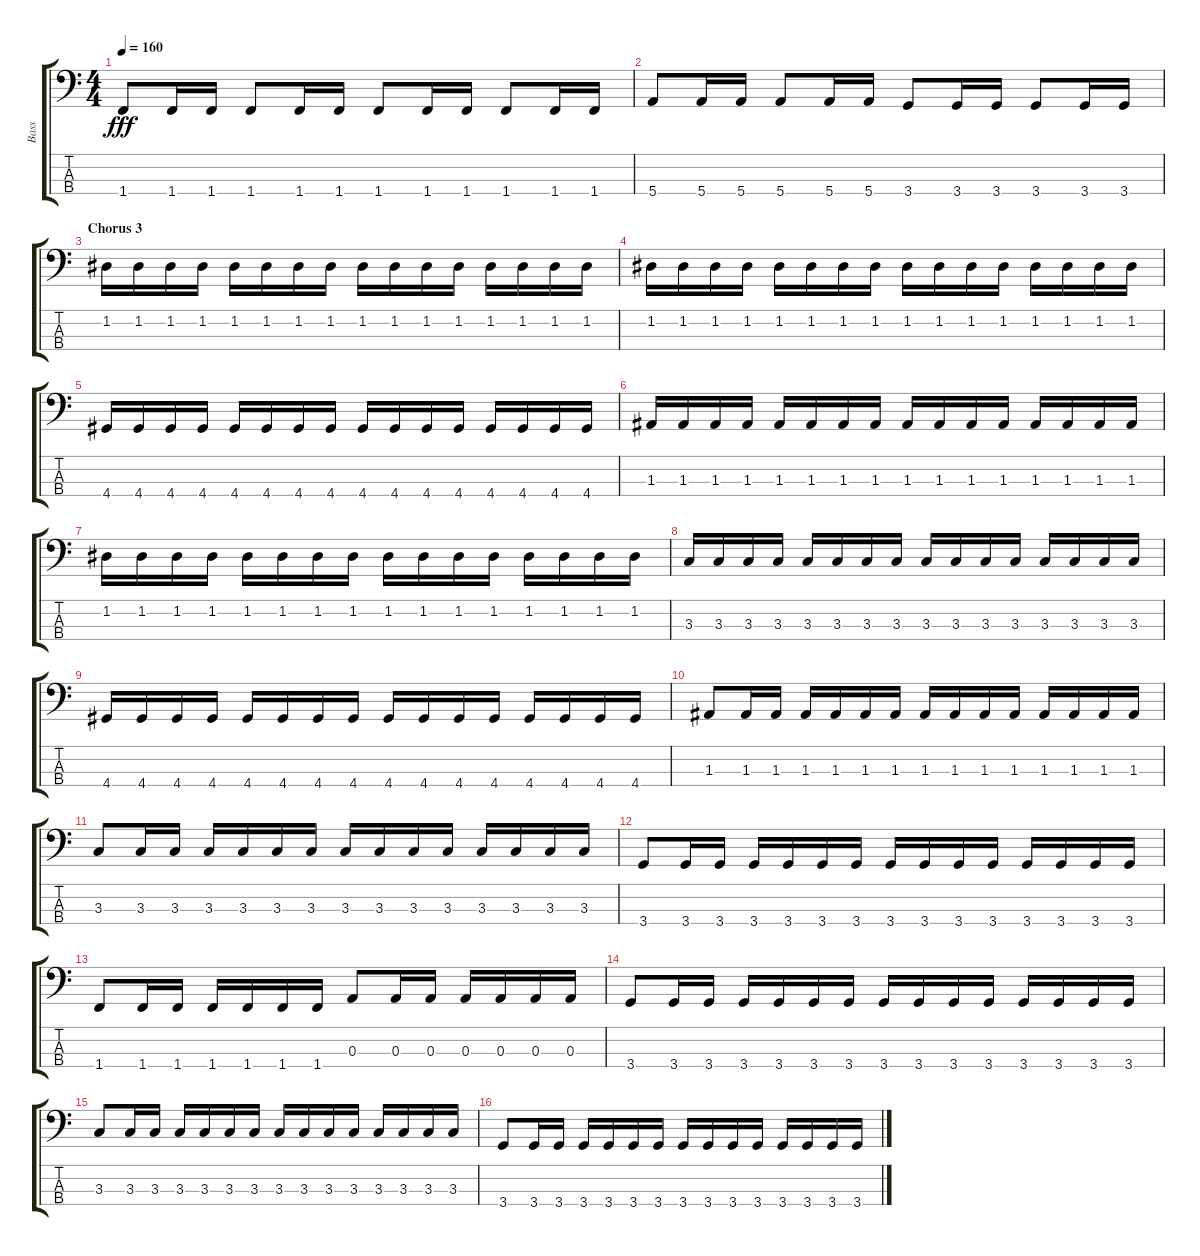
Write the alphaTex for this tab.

\track ("Bass" "Bass") {instrument electricbassfinger}
\staff {score tabs}
\tuning (G2 D2 A1 E1) {hide}
\ts (4 4)
\tempo 160
\clef f4
\ks c
1.4.8{dy fff} 1.4.16 1.4.16 1.4.8 1.4.16 1.4.16 1.4.8 1.4.16 1.4.16 1.4.8 1.4.16 1.4.16 |
5.4.8 5.4.16 5.4.16 5.4.8 5.4.16 5.4.16 3.4.8 3.4.16 3.4.16 3.4.8 3.4.16 3.4.16 |
\section ("" "Chorus 3")
1.2.16 1.2.16 1.2.16 1.2.16 1.2.16 1.2.16 1.2.16 1.2.16 1.2.16 1.2.16 1.2.16 1.2.16 1.2.16 1.2.16 1.2.16 1.2.16 |
1.2.16 1.2.16 1.2.16 1.2.16 1.2.16 1.2.16 1.2.16 1.2.16 1.2.16 1.2.16 1.2.16 1.2.16 1.2.16 1.2.16 1.2.16 1.2.16 |
4.4.16 4.4.16 4.4.16 4.4.16 4.4.16 4.4.16 4.4.16 4.4.16 4.4.16 4.4.16 4.4.16 4.4.16 4.4.16 4.4.16 4.4.16 4.4.16 |
1.3.16 1.3.16 1.3.16 1.3.16 1.3.16 1.3.16 1.3.16 1.3.16 1.3.16 1.3.16 1.3.16 1.3.16 1.3.16 1.3.16 1.3.16 1.3.16 |
1.2.16 1.2.16 1.2.16 1.2.16 1.2.16 1.2.16 1.2.16 1.2.16 1.2.16 1.2.16 1.2.16 1.2.16 1.2.16 1.2.16 1.2.16 1.2.16 |
3.3.16 3.3.16 3.3.16 3.3.16 3.3.16 3.3.16 3.3.16 3.3.16 3.3.16 3.3.16 3.3.16 3.3.16 3.3.16 3.3.16 3.3.16 3.3.16 |
4.4.16 4.4.16 4.4.16 4.4.16 4.4.16 4.4.16 4.4.16 4.4.16 4.4.16 4.4.16 4.4.16 4.4.16 4.4.16 4.4.16 4.4.16 4.4.16 |
1.3.8 1.3.16 1.3.16 1.3.16 1.3.16 1.3.16 1.3.16 1.3.16 1.3.16 1.3.16 1.3.16 1.3.16 1.3.16 1.3.16 1.3.16 |
3.3.8 3.3.16 3.3.16 3.3.16 3.3.16 3.3.16 3.3.16 3.3.16 3.3.16 3.3.16 3.3.16 3.3.16 3.3.16 3.3.16 3.3.16 |
3.4.8 3.4.16 3.4.16 3.4.16 3.4.16 3.4.16 3.4.16 3.4.16 3.4.16 3.4.16 3.4.16 3.4.16 3.4.16 3.4.16 3.4.16 |
1.4.8 1.4.16 1.4.16 1.4.16 1.4.16 1.4.16 1.4.16 0.3.8 0.3.16 0.3.16 0.3.16 0.3.16 0.3.16 0.3.16 |
3.4.8 3.4.16 3.4.16 3.4.16 3.4.16 3.4.16 3.4.16 3.4.16 3.4.16 3.4.16 3.4.16 3.4.16 3.4.16 3.4.16 3.4.16 |
3.3.8 3.3.16 3.3.16 3.3.16 3.3.16 3.3.16 3.3.16 3.3.16 3.3.16 3.3.16 3.3.16 3.3.16 3.3.16 3.3.16 3.3.16 |
3.4.8 3.4.16 3.4.16 3.4.16 3.4.16 3.4.16 3.4.16 3.4.16 3.4.16 3.4.16 3.4.16 3.4.16 3.4.16 3.4.16 3.4.16
